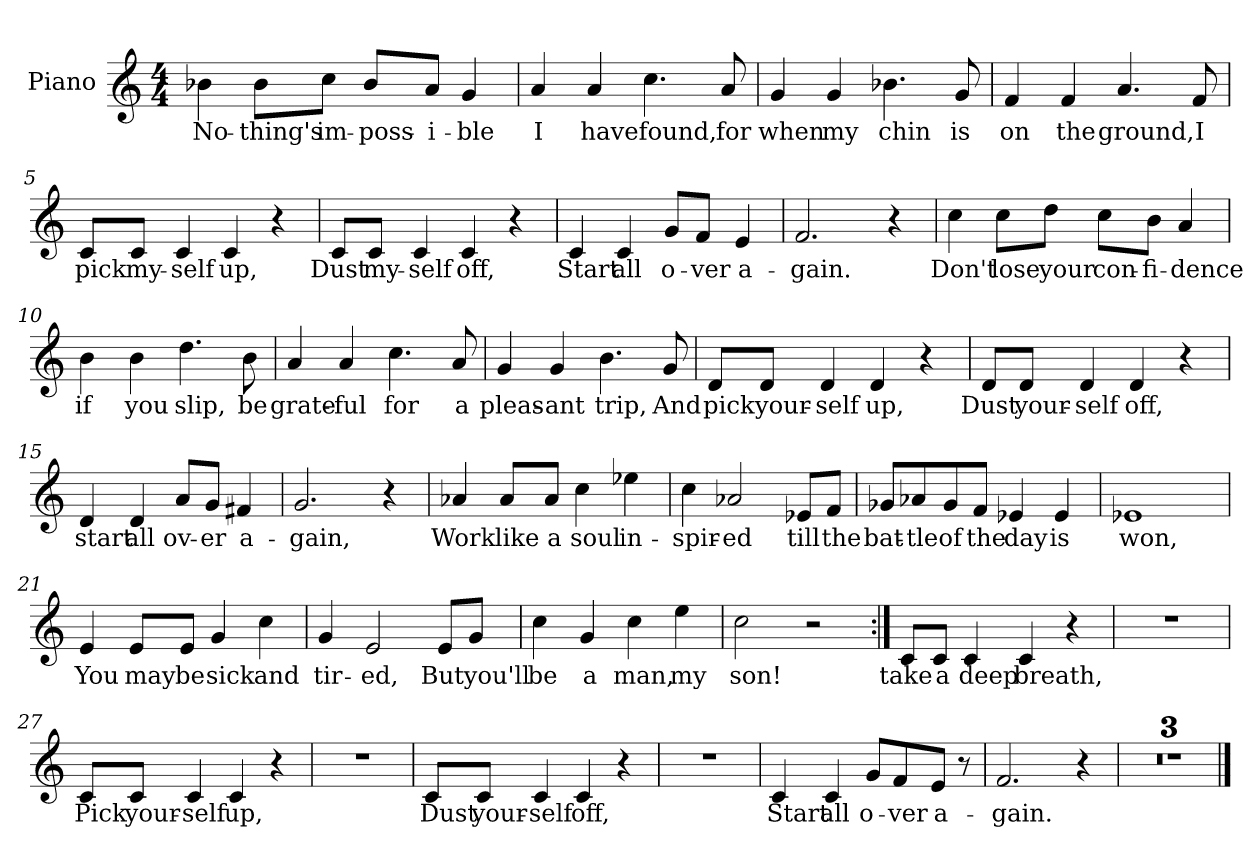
**kern	**text
*part1	*part1
*staff1	*staff1
*I"Piano	*
*I'Pno	*
*clefG2	*
*k[]	*
*C:	*
*M4/4	*
=1	=1
4b-X\	No-
8b-\L	-thing's
8cc\J	im-
8b-/L	-poss-
8a/J	-i-
4g/	-ble
=2	=2
4a/	I
4a/	have
4.cc\	found,
8a/	for
=3	=3
4g/	when
4g/	my
4.b-X\	chin
8g/	is
!!LO:LB:g=z
=4	=4
4f/	on
4f/	the
4.a/	ground,
8f/	I
=5	=5
8c/L	pick
8c/J	my-
4c/	-self
4c/	up,
4r	.
=6	=6
8c/L	Dust
8c/J	my-
4c/	-self
4c/	off,
4r	.
=7	=7
4c/	Start
4c/	all
8g/L	o-
8f/J	-ver
4e/	a-
!!LO:LB:g=z
=8	=8
2.f/	-gain.
4r	.
=9	=9
4cc\	Don't
8cc\L	lose
8dd\J	your
8cc\L	con-
8b\J	-fi-
4a/	-dence
=10	=10
4b\	if
4b\	you
4.dd\	slip,
8b\	be
=11	=11
4a/	grate-
4a/	-ful
4.cc\	for
8a/	a
!!LO:LB:g=z
=12	=12
4g/	pleas-
4g/	-ant
4.b\	trip,
8g/	And
=13	=13
8d/L	pick
8d/J	your-
4d/	-self
4d/	up,
4r	.
=14	=14
8d/L	Dust
8d/J	your-
4d/	-self
4d/	off,
4r	.
=15	=15
4d/	start
4d/	all
8a/L	ov-
8g/J	-er
4f#X/	a-
!!LO:LB:g=z
=16	=16
2.g/	-gain,
4r	.
=17	=17
4a-X/	Work
8a-/L	like
8a-/J	a
4cc\	soul
4ee-X\	in-
=18	=18
4cc\	-spir-
2a-X/	-ed
8e-X/L	till
8f/J	the
=19	=19
8g-X/L	bat-
8a-X/	-tle
8g-/	of
8f/J	the
4e-X/	day
4e-/	is
=20	=20
1e-X	won,
!!LO:LB:g=z
=21	=21
4e/	You
8e/L	may
8e/J	be
4g/	sick
4cc\	and
=22	=22
4g/	tir-
2e/	-ed,
8e/L	But
8g/J	you'll
=23	=23
4cc\	be
4g/	a
4cc\	man,
4ee\	my
=24	=24
2cc\	son!
2r	.
!!LO:LB:g=z
=25:|!	=25:|!
8c/L	take
8c/J	a
4c/	deep
4c/	breath,
4r	.
=26	=26
1r	.
=27	=27
8c/L	Pick
8c/J	your-
4c/	-self
4c/	up,
4r	.
=28	=28
1r	.
=29	=29
8c/L	Dust
8c/J	your-
4c/	-self
4c/	off,
4r	.
=30	=30
1r	.
!!LO:LB:g=z
=31	=31
4c/	Start
4c/	all
8g/L	o-
8f/	-ver
8e/J	a-
8r	.
=32	=32
2.f/	-gain.-
4r	.
=33	=33
1r	.
=34	=34
1r	.
=35	=35
1r	.
==	==
*-	*-
